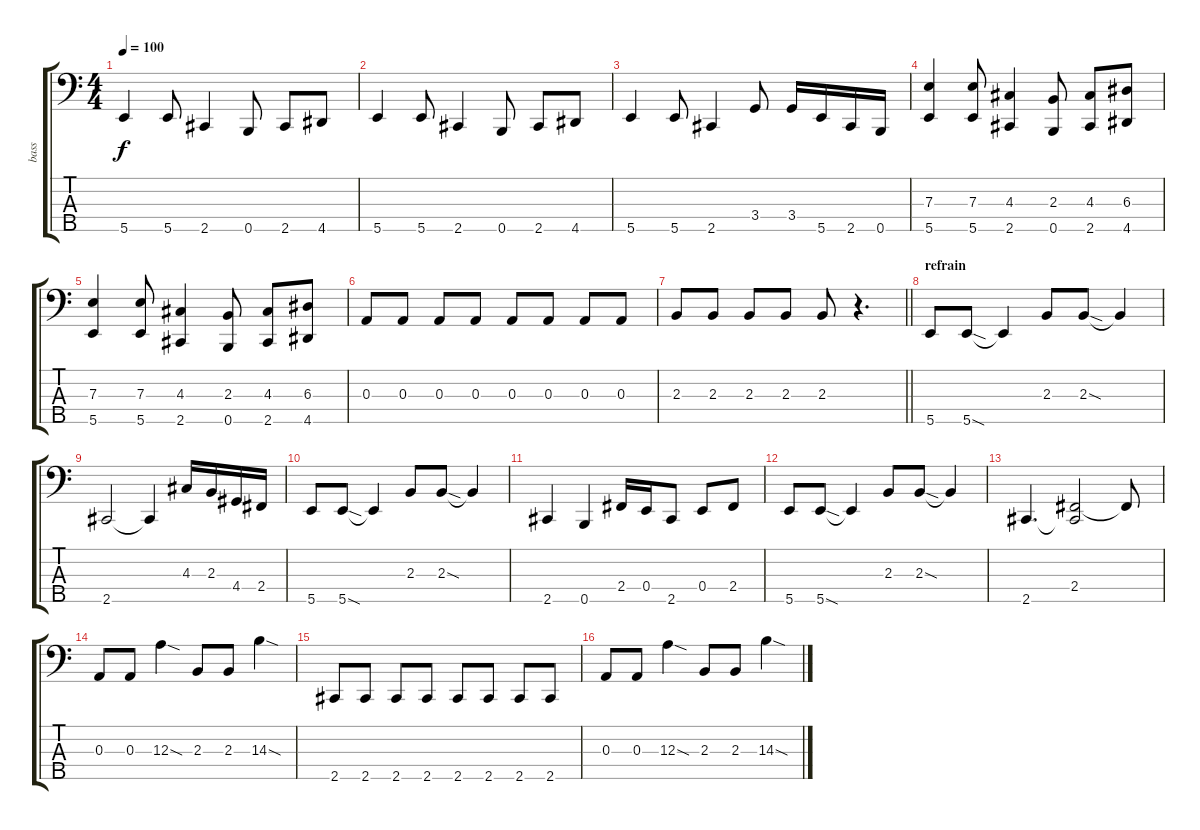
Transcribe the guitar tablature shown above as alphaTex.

\track ("bass" "bass") {instrument electricbassfinger}
\staff {score tabs}
\tuning (G2 D2 A1 E1 B0) {hide}
\ts (4 4)
\tempo 100
\clef f4
\ks c
5.5.4{dy f} 5.5.8 2.5.4 0.5.8 2.5.8 4.5.8 |
5.5.4 5.5.8 2.5.4 0.5.8 2.5.8 4.5.8 |
5.5.4 5.5.8 2.5.4 3.4.8 3.4.16 5.5.16 2.5.16 0.5.16 |
(7.3 5.5).4{instrument electricbassfinger} (7.3 5.5).8 (4.3 2.5).4 (2.3 0.5).8 (4.3 2.5).8 (6.3 4.5).8 |
(7.3 5.5).4 (7.3 5.5).8 (4.3 2.5).4 (2.3 0.5).8 (4.3 2.5).8 (6.3 4.5).8 |
0.3.8{instrument electricbassfinger} 0.3.8 0.3.8 0.3.8 0.3.8 0.3.8 0.3.8 0.3.8 |
\barLineRight lightlight
2.3.8 2.3.8 2.3.8 2.3.8 2.3.8 r.4{d} |
\section ("" "refrain")
5.5.8 5.5{sod}.8 5.5{t}.4 2.3.8 2.3{sod}.8 2.3{t}.4 |
2.5.2 2.5{t}.4 4.3.16 2.3.16 4.4.16 2.4.16 |
5.5.8 5.5{sod}.8 5.5{t}.4 2.3.8 2.3{sod}.8 2.3{t}.4 |
2.5.4 0.5.4 2.4.16 0.4.16 2.5.8 0.4.8 2.4.8 |
5.5.8 5.5{sod}.8 5.5{t}.4 2.3.8 2.3{sod}.8 2.3{t}.4 |
2.5.4{d} (2.4 2.5{t}).2 2.4{t}.8 |
0.3.8 0.3.8 12.3{sod}.4 2.3.8 2.3.8 14.3{sod}.4 |
2.5.8 2.5.8 2.5.8 2.5.8 2.5.8 2.5.8 2.5.8 2.5.8 |
0.3.8 0.3.8 12.3{sod}.4 2.3.8 2.3.8 14.3{sod}.4
